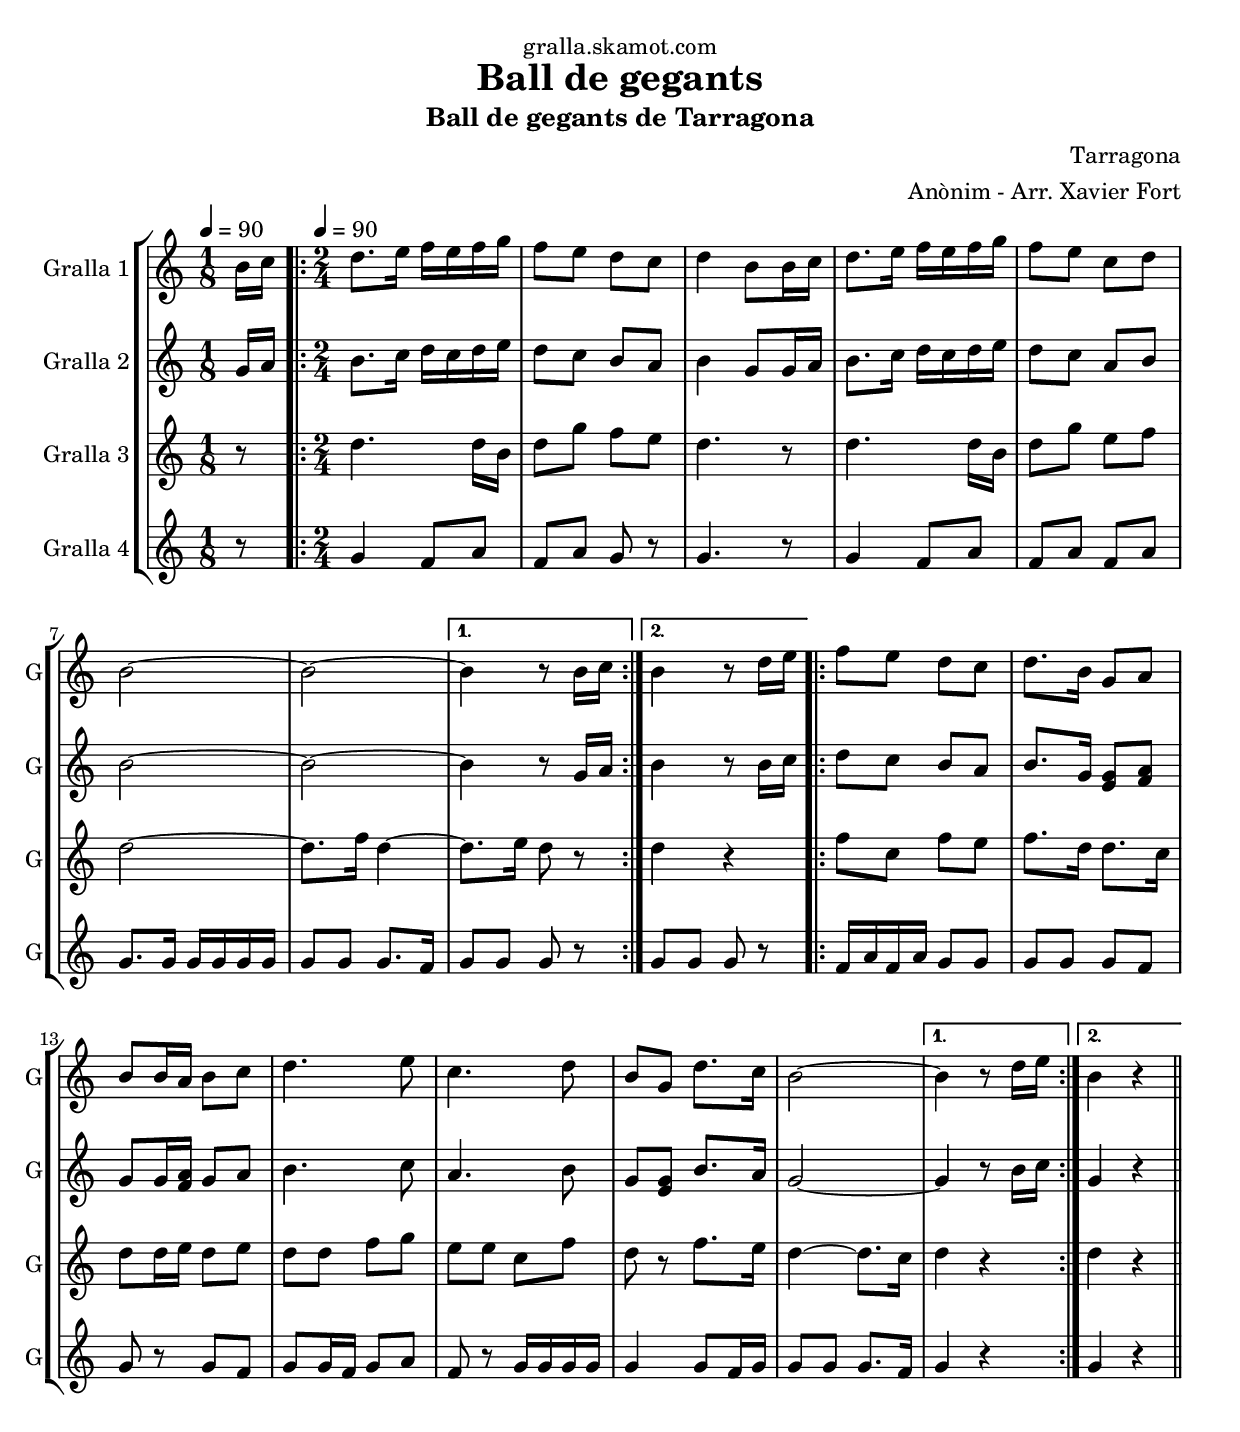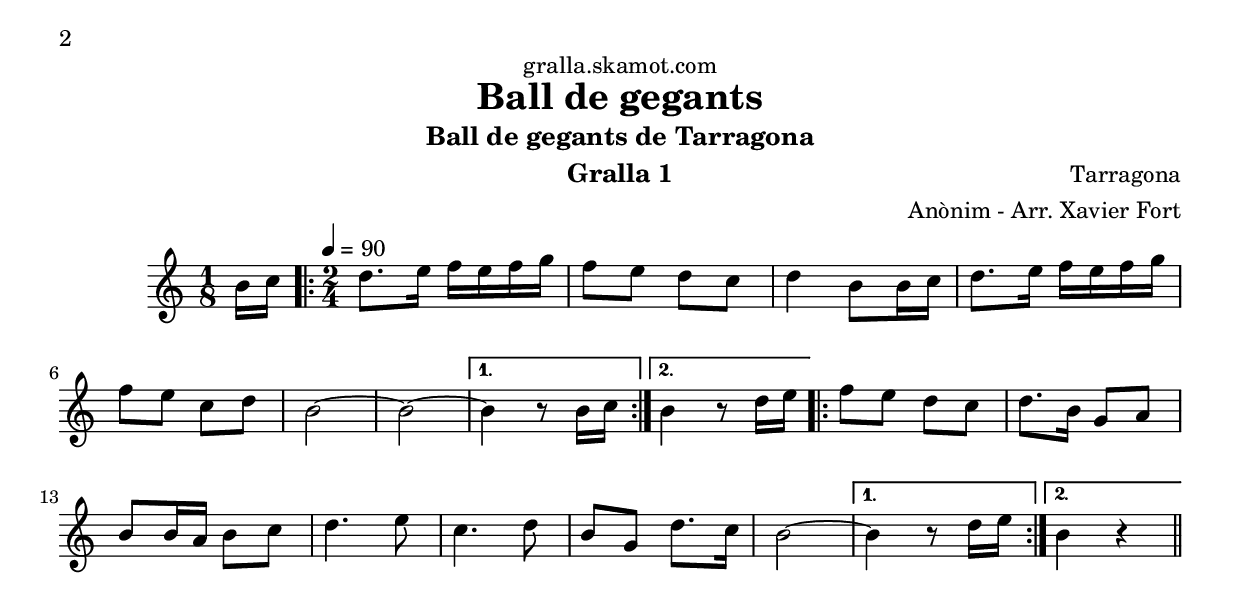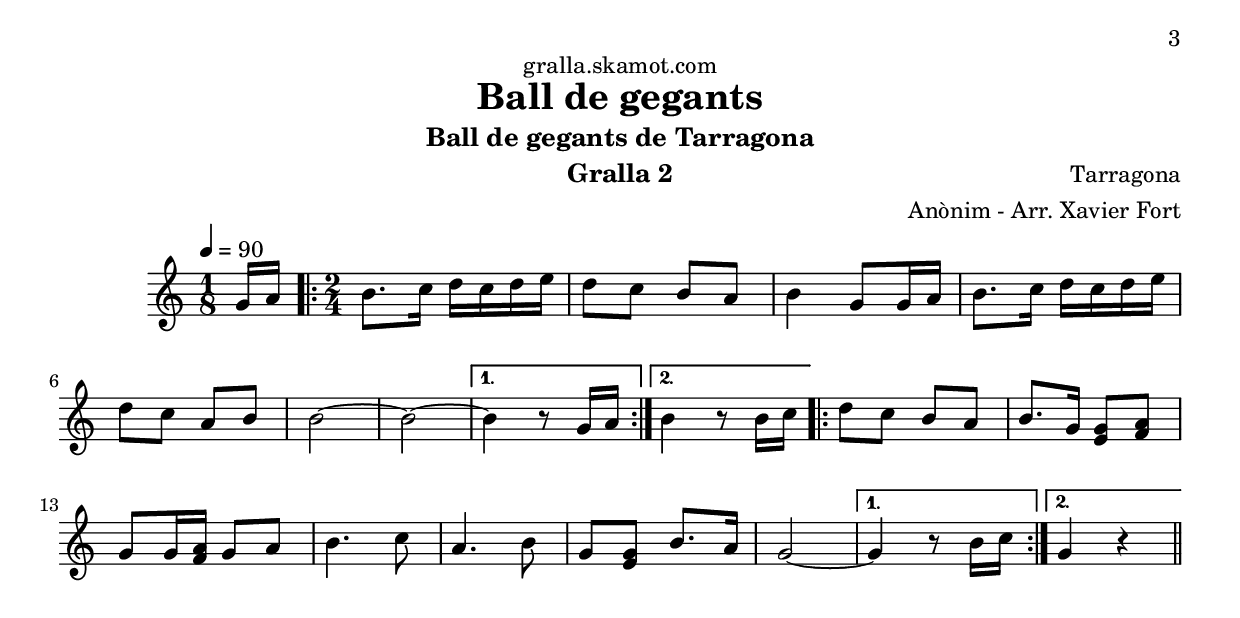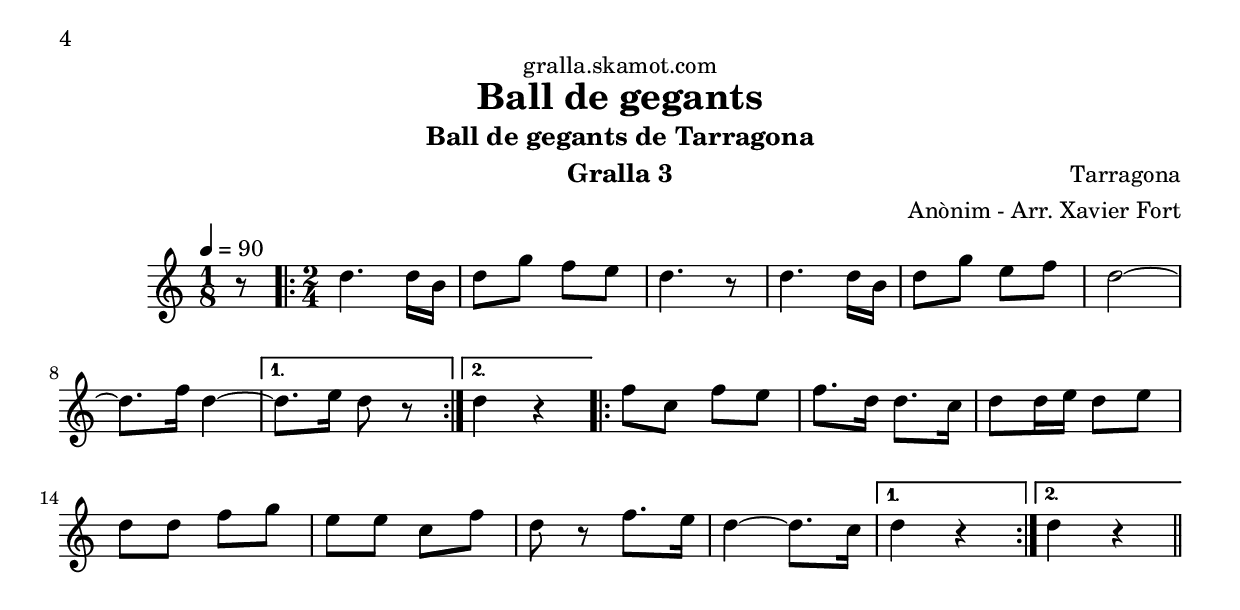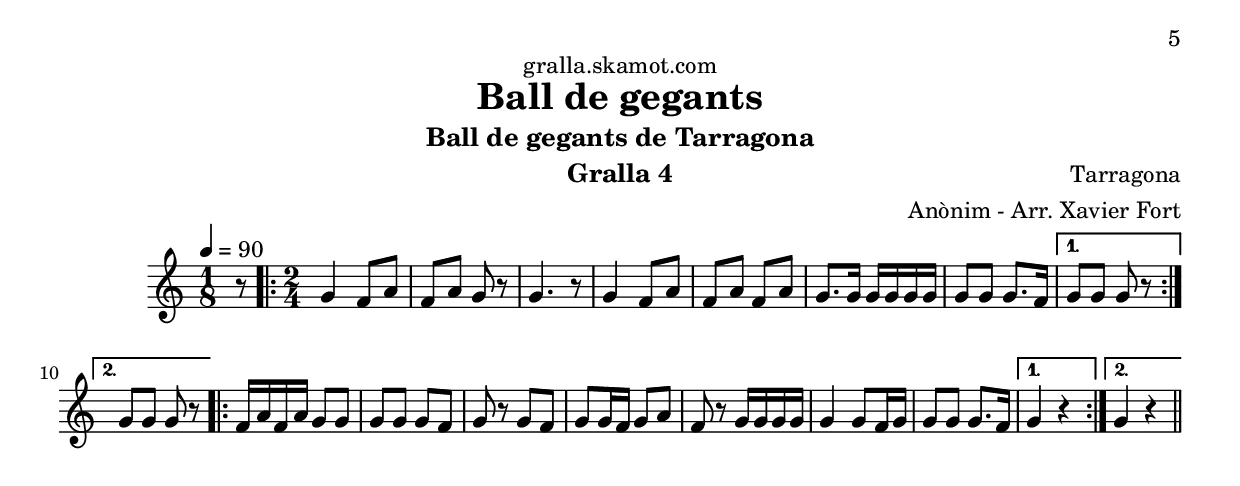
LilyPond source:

\version "2.16.2"

\header {
  dedication="gralla.skamot.com"
  title="Ball de gegants"
  subtitle="Ball de gegants de Tarragona"
  subsubtitle=""
  poet=""
  meter=""
  piece=""
  composer="Tarragona"
  arranger="Anònim - Arr. Xavier Fort"
  opus=""
  instrument=""
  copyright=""
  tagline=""
}

liniaroAa =
\relative b'
{
  \clef treble
  \key c \major
  \time 1/8
  b16 c \tempo 4 = 90  |
  \time 2/4   \repeat volta 2 { d8. e16 f e f g  |
  f8 e d c  |
  d4 b8 b16 c  |
  %05
  d8. e16 f e f g  |
  f8 e c d  |
  b2 ~  |
  b2 ~ }
  \alternative { { b4 r8 b16 c }
  %10
  { b4 r8 d16 e } }
  \repeat volta 2 { f8 e d c  |
  d8. b16 g8 a  |
  b8 b16 a b8 c  |
  d4. e8  |
  %15
  c4. d8  |
  b8 g d'8. c16  |
  b2 ~ }
  \alternative { { b4 r8 d16 e }
  { b4 r4 } } \bar "||" % kompletite
}

liniaroAb =
\relative g'
{
  \tempo 4 = 90
  \clef treble
  \key c \major
  \time 1/8
  g16 a  |
  \time 2/4   \repeat volta 2 { b8. c16 d c d e  |
  d8 c b a  |
  b4 g8 g16 a  |
  %05
  b8. c16 d c d e  |
  d8 c a b  |
  b2 ~  |
  b2 ~ }
  \alternative { { b4 r8 g16 a }
  %10
  { b4 r8 b16 c } }
  \repeat volta 2 { d8 c b a  |
  b8. g16 <e g>8 <f a>  |
  g8 g16 <f a> g8 a  |
  b4. c8  |
  %15
  a4. b8  |
  g8 <e g> b'8. a16  |
  g2 ~ }
  \alternative { { g4 r8 b16 c }
  { g4 r4 } } \bar "||" % kompletite
}

liniaroAc =
\relative d''
{
  \tempo 4 = 90
  \clef treble
  \key c \major
  \time 1/8
  r8  |
  \time 2/4   \repeat volta 2 { d4. d16 b  |
  d8 g f e  |
  d4. r8  |
  %05
  d4. d16 b  |
  d8 g e f  |
  d2 ~  |
  d8. f16 d4 ~ }
  \alternative { { d8. e16 d8 r }
  %10
  { d4 r } }
  \repeat volta 2 { f8 c f e  |
  f8. d16 d8. c16  |
  d8 d16 e d8 e  |
  d8 d f g  |
  %15
  e8 e c f  |
  d8 r f8. e16  |
  d4 ~ d8. c16 }
  \alternative { { d4 r }
  { d4 r4 } } \bar "||" % kompletite
}

liniaroAd =
\relative g'
{
  \tempo 4 = 90
  \clef treble
  \key c \major
  \time 1/8
  r8  |
  \time 2/4   \repeat volta 2 { g4 f8 a  |
  f8 a g r  |
  g4. r8  |
  %05
  g4 f8 a  |
  f8 a f a  |
  g8. g16 g g g g  |
  g8 g g8. f16 }
  \alternative { { g8 g g r }
  %10
  { g8 g g r } }
  \repeat volta 2 { f16 a f a g8 g  |
  g8 g g f  |
  g8 r g f  |
  g8 g16 f g8 a  |
  %15
  f8 r g16 g g g  |
  g4 g8 f16 g  |
  g8 g g8. f16 }
  \alternative { { g4 r }
  { g4 r4 } } \bar "||" % kompletite
}

\bookpart {
  \score {
    \new StaffGroup {
      \override Score.RehearsalMark #'self-alignment-X = #LEFT
      <<
        \new Staff \with {instrumentName = #"Gralla 1" shortInstrumentName = #"G"} \liniaroAa
        \new Staff \with {instrumentName = #"Gralla 2" shortInstrumentName = #"G"} \liniaroAb
        \new Staff \with {instrumentName = #"Gralla 3" shortInstrumentName = #"G"} \liniaroAc
        \new Staff \with {instrumentName = #"Gralla 4" shortInstrumentName = #"G"} \liniaroAd
      >>
    }
    \layout {}
  }
  \score { \unfoldRepeats
    \new StaffGroup {
      \override Score.RehearsalMark #'self-alignment-X = #LEFT
      <<
        \new Staff \with {instrumentName = #"Gralla 1" shortInstrumentName = #"G"} \liniaroAa
        \new Staff \with {instrumentName = #"Gralla 2" shortInstrumentName = #"G"} \liniaroAb
        \new Staff \with {instrumentName = #"Gralla 3" shortInstrumentName = #"G"} \liniaroAc
        \new Staff \with {instrumentName = #"Gralla 4" shortInstrumentName = #"G"} \liniaroAd
      >>
    }
    \midi {
      \set Staff.midiInstrument = "oboe"
      \set DrumStaff.midiInstrument = "drums"
    }
  }
}

\bookpart {
  \header {instrument="Gralla 1"}
  \score {
    \new StaffGroup {
      \override Score.RehearsalMark #'self-alignment-X = #LEFT
      <<
        \new Staff \liniaroAa
      >>
    }
    \layout {}
  }
  \score { \unfoldRepeats
    \new StaffGroup {
      \override Score.RehearsalMark #'self-alignment-X = #LEFT
      <<
        \new Staff \liniaroAa
      >>
    }
    \midi {
      \set Staff.midiInstrument = "oboe"
      \set DrumStaff.midiInstrument = "drums"
    }
  }
}

\bookpart {
  \header {instrument="Gralla 2"}
  \score {
    \new StaffGroup {
      \override Score.RehearsalMark #'self-alignment-X = #LEFT
      <<
        \new Staff \liniaroAb
      >>
    }
    \layout {}
  }
  \score { \unfoldRepeats
    \new StaffGroup {
      \override Score.RehearsalMark #'self-alignment-X = #LEFT
      <<
        \new Staff \liniaroAb
      >>
    }
    \midi {
      \set Staff.midiInstrument = "oboe"
      \set DrumStaff.midiInstrument = "drums"
    }
  }
}

\bookpart {
  \header {instrument="Gralla 3"}
  \score {
    \new StaffGroup {
      \override Score.RehearsalMark #'self-alignment-X = #LEFT
      <<
        \new Staff \liniaroAc
      >>
    }
    \layout {}
  }
  \score { \unfoldRepeats
    \new StaffGroup {
      \override Score.RehearsalMark #'self-alignment-X = #LEFT
      <<
        \new Staff \liniaroAc
      >>
    }
    \midi {
      \set Staff.midiInstrument = "oboe"
      \set DrumStaff.midiInstrument = "drums"
    }
  }
}

\bookpart {
  \header {instrument="Gralla 4"}
  \score {
    \new StaffGroup {
      \override Score.RehearsalMark #'self-alignment-X = #LEFT
      <<
        \new Staff \liniaroAd
      >>
    }
    \layout {}
  }
  \score { \unfoldRepeats
    \new StaffGroup {
      \override Score.RehearsalMark #'self-alignment-X = #LEFT
      <<
        \new Staff \liniaroAd
      >>
    }
    \midi {
      \set Staff.midiInstrument = "oboe"
      \set DrumStaff.midiInstrument = "drums"
    }
  }
}

